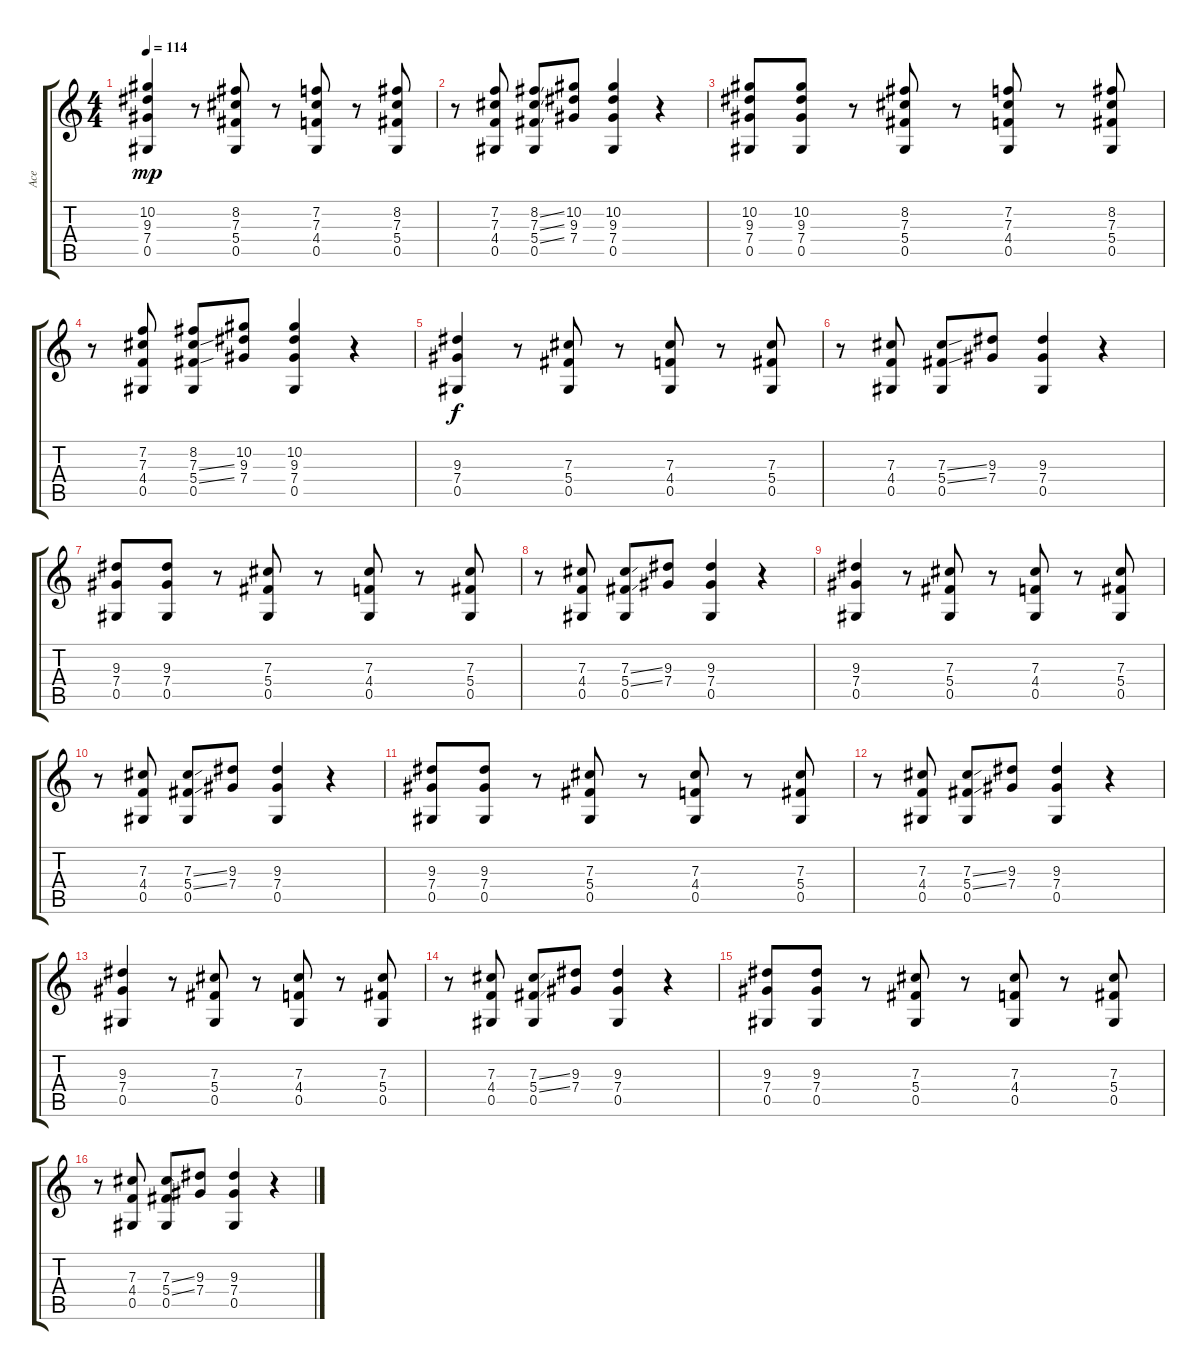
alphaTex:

\track ("Ace" "Ace") {instrument overdrivenguitar}
\staff {score tabs}
\tuning (Eb4 Bb3 Gb3 Db3 Ab2 Eb2) {hide}
\ts (4 4)
\tempo 114
\clef g2
\ks c
(10.2 9.3 7.4 0.5).4{dy mp instrument overdrivenguitar} r.8 (8.2 7.3 5.4 0.5).8 r.8 (7.2 7.3 4.4 0.5).8 r.8 (8.2 7.3 5.4 0.5).8 |
r.8 (7.2 7.3 4.4 0.5).8 (8.2{ss} 7.3{ss} 5.4{ss} 0.5).8 (10.2 9.3 7.4).8 (10.2 9.3 7.4 0.5).4 r.4 |
(10.2 9.3 7.4 0.5).8 (10.2 9.3 7.4 0.5).8 r.8 (8.2 7.3 5.4 0.5).8 r.8 (7.2 7.3 4.4 0.5).8 r.8 (8.2 7.3 5.4 0.5).8 |
r.8 (7.2 7.3 4.4 0.5).8 (8.2 7.3{ss} 5.4{ss} 0.5).8 (10.2 9.3 7.4).8 (10.2 9.3 7.4 0.5).4 r.4 |
(9.3 7.4 0.5).4{dy f} r.8 (7.3 5.4 0.5).8 r.8 (7.3 4.4 0.5).8 r.8 (7.3 5.4 0.5).8 |
r.8 (7.3 4.4 0.5).8 (7.3{ss} 5.4{ss} 0.5).8 (9.3 7.4).8 (9.3 7.4 0.5).4 r.4 |
(9.3 7.4 0.5).8 (9.3 7.4 0.5).8 r.8 (7.3 5.4 0.5).8 r.8 (7.3 4.4 0.5).8 r.8 (7.3 5.4 0.5).8 |
r.8 (7.3 4.4 0.5).8 (7.3{ss} 5.4{ss} 0.5).8 (9.3 7.4).8 (9.3 7.4 0.5).4 r.4 |
(9.3 7.4 0.5).4 r.8 (7.3 5.4 0.5).8 r.8 (7.3 4.4 0.5).8 r.8 (7.3 5.4 0.5).8 |
r.8 (7.3 4.4 0.5).8 (7.3{ss} 5.4{ss} 0.5).8 (9.3 7.4).8 (9.3 7.4 0.5).4 r.4 |
(9.3 7.4 0.5).8 (9.3 7.4 0.5).8 r.8 (7.3 5.4 0.5).8 r.8 (7.3 4.4 0.5).8 r.8 (7.3 5.4 0.5).8 |
r.8 (7.3 4.4 0.5).8 (7.3{ss} 5.4{ss} 0.5).8 (9.3 7.4).8 (9.3 7.4 0.5).4 r.4 |
(9.3 7.4 0.5).4 r.8 (7.3 5.4 0.5).8 r.8 (7.3 4.4 0.5).8 r.8 (7.3 5.4 0.5).8 |
r.8 (7.3 4.4 0.5).8 (7.3{ss} 5.4{ss} 0.5).8 (9.3 7.4).8 (9.3 7.4 0.5).4 r.4 |
(9.3 7.4 0.5).8 (9.3 7.4 0.5).8 r.8 (7.3 5.4 0.5).8 r.8 (7.3 4.4 0.5).8 r.8 (7.3 5.4 0.5).8 |
r.8 (7.3 4.4 0.5).8 (7.3{ss} 5.4{ss} 0.5).8 (9.3 7.4).8 (9.3 7.4 0.5).4 r.4
